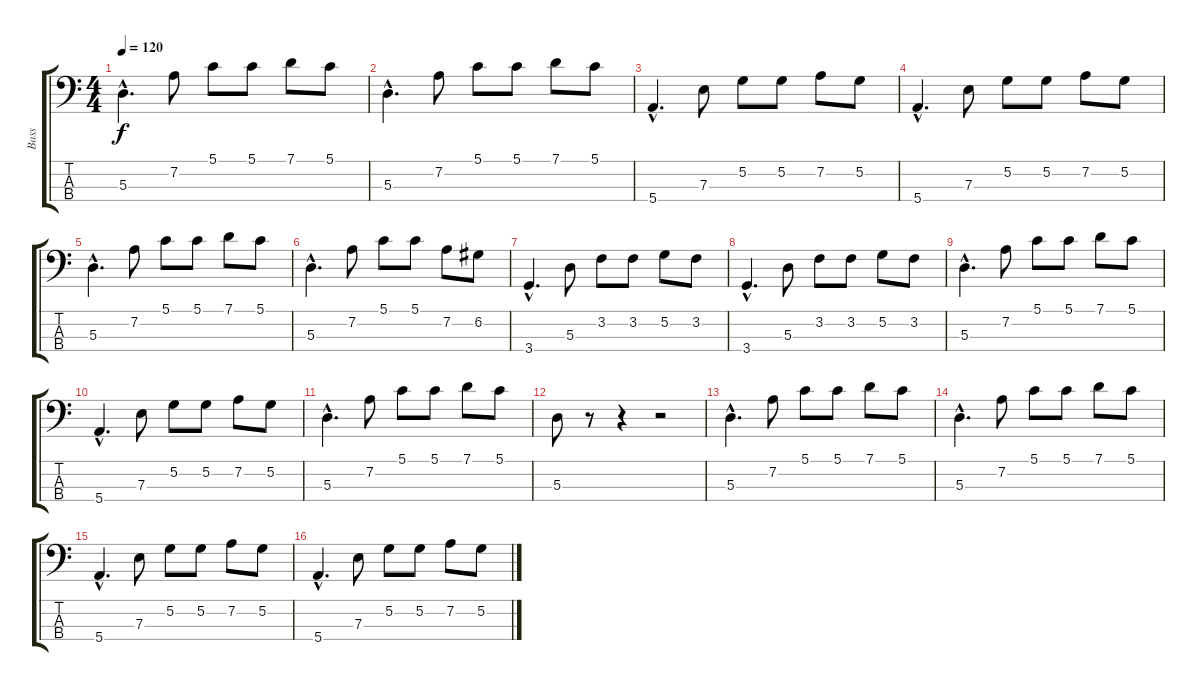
\track ("Bass" "Bass") {instrument electricbassfinger}
\staff {score tabs}
\tuning (G2 D2 A1 E1) {hide}
\ts (4 4)
\tempo 120
\clef f4
\ks c
5.3{hac}.4{d dy f} 7.2.8 5.1.8 5.1.8 7.1.8 5.1.8 |
5.3{hac}.4{d} 7.2.8 5.1.8 5.1.8 7.1.8 5.1.8 |
5.4{hac}.4{d} 7.3.8 5.2.8 5.2.8 7.2.8 5.2.8 |
5.4{hac}.4{d} 7.3.8 5.2.8 5.2.8 7.2.8 5.2.8 |
5.3{hac}.4{d} 7.2.8 5.1.8 5.1.8 7.1.8 5.1.8 |
5.3{hac}.4{d} 7.2.8 5.1.8 5.1.8 7.2.8 6.2.8 |
3.4{hac}.4{d} 5.3.8 3.2.8 3.2.8 5.2.8 3.2.8 |
3.4{hac}.4{d} 5.3.8 3.2.8 3.2.8 5.2.8 3.2.8 |
5.3{hac}.4{d} 7.2.8 5.1.8 5.1.8 7.1.8 5.1.8 |
5.4{hac}.4{d} 7.3.8 5.2.8 5.2.8 7.2.8 5.2.8 |
5.3{hac}.4{d} 7.2.8 5.1.8 5.1.8 7.1.8 5.1.8 |
5.3.8 r.8 r.4 r.2 |
5.3{hac}.4{d} 7.2.8 5.1.8 5.1.8 7.1.8 5.1.8 |
5.3{hac}.4{d} 7.2.8 5.1.8 5.1.8 7.1.8 5.1.8 |
5.4{hac}.4{d} 7.3.8 5.2.8 5.2.8 7.2.8 5.2.8 |
5.4{hac}.4{d} 7.3.8 5.2.8 5.2.8 7.2.8 5.2.8
